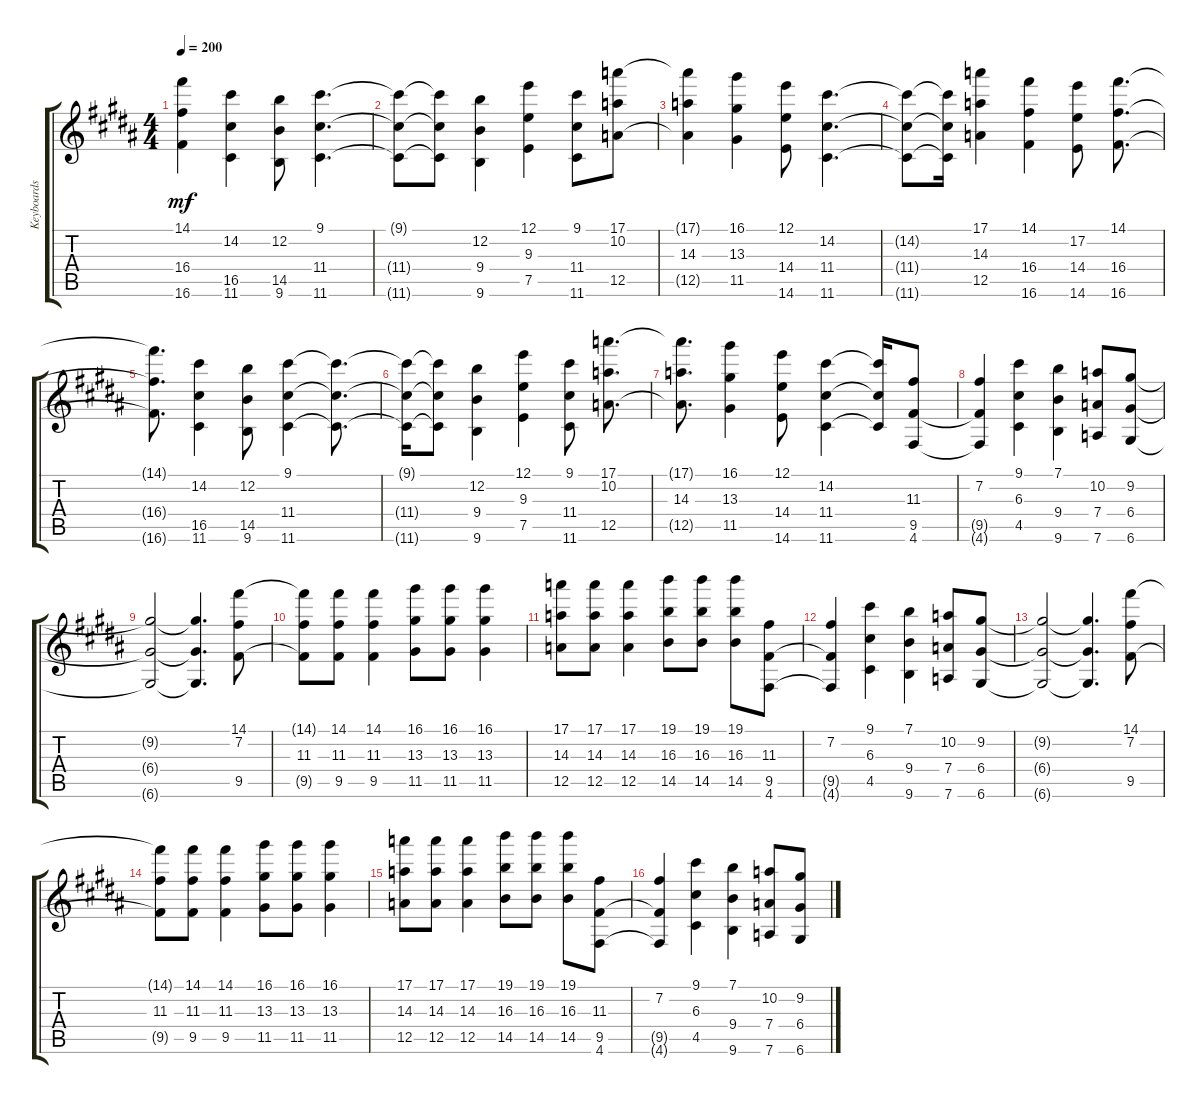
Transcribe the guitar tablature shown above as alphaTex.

\track ("Keyboards" "Keyboards") {instrument electricguitarclean}
\staff {score tabs}
\tuning (E4 B3 G3 D3 A2 D2) {hide}
\ts (4 4)
\tempo 200
\clef g2
\ks b
(14.1{t} 16.4{t} 16.6{t}).4{dy mf} (14.2 16.5 11.6).4 (12.2 14.5 9.6).8 (9.1 11.4 11.6).4{d} |
(9.1{t} 11.4{t} 11.6{t}).8 (9.1{t} 11.4{t} 11.6{t}).8 (12.2 9.4 9.6).4 (12.1 9.3 7.5).4 (9.1 11.4 11.6).8 (17.1 10.2 12.5).8 |
(17.1{t} 14.3 12.5{t}).4 (16.1 13.3 11.5).4 (12.1 14.4 14.6).8 (14.2 11.4 11.6).4{d} |
(14.2{t} 11.4{t} 11.6{t}).8 (14.2{t} 11.4{t} 11.6{t}).16 (17.1 14.3 12.5).4 (14.1 16.4 16.6).4 (17.2 14.4 14.6).8 (14.1 16.4 16.6).8{d} |
(14.1{t} 16.4{t} 16.6{t}).8{d} (14.2 16.5 11.6).4 (12.2 14.5 9.6).8 (9.1 11.4 11.6).4 (9.1{t} 11.4{t} 11.6{t}).8{d} |
(9.1{t} 11.4{t} 11.6{t}).16 (9.1{t} 11.4{t} 11.6{t}).8 (12.2 9.4 9.6).4 (12.1 9.3 7.5).4 (9.1 11.4 11.6).8 (17.1 10.2 12.5).8{d} |
(17.1{t} 14.3 12.5{t}).8{d} (16.1 13.3 11.5).4 (12.1 14.4 14.6).8 (14.2 11.4 11.6).4 (14.2{t} 11.4{t} 11.6{t}).16 (11.3 9.5 4.6).8 |
(7.2 9.5{t} 4.6{t}).4 (9.1 6.3 4.5).4 (7.1 9.4 9.6).4 (10.2 7.4 7.6).8 (9.2 6.4 6.6).8 |
(9.2{t} 6.4{t} 6.6{t}).2 (9.2{t} 6.4{t} 6.6{t}).4{d} (14.1 7.2 9.5).8 |
(14.1{t} 11.3 9.5{t}).8 (14.1 11.3 9.5).8 (14.1 11.3 9.5).4 (16.1 13.3 11.5).8 (16.1 13.3 11.5).8 (16.1 13.3 11.5).4 |
(17.1 14.3 12.5).8 (17.1 14.3 12.5).8 (17.1 14.3 12.5).4 (19.1 16.3 14.5).8 (19.1 16.3 14.5).8 (19.1 16.3 14.5).8 (11.3 9.5 4.6).8 |
(7.2 9.5{t} 4.6{t}).4 (9.1 6.3 4.5).4 (7.1 9.4 9.6).4 (10.2 7.4 7.6).8 (9.2 6.4 6.6).8 |
(9.2{t} 6.4{t} 6.6{t}).2 (9.2{t} 6.4{t} 6.6{t}).4{d} (14.1 7.2 9.5).8 |
(14.1{t} 11.3 9.5{t}).8 (14.1 11.3 9.5).8 (14.1 11.3 9.5).4 (16.1 13.3 11.5).8 (16.1 13.3 11.5).8 (16.1 13.3 11.5).4 |
(17.1 14.3 12.5).8 (17.1 14.3 12.5).8 (17.1 14.3 12.5).4 (19.1 16.3 14.5).8 (19.1 16.3 14.5).8 (19.1 16.3 14.5).8 (11.3 9.5 4.6).8 |
(7.2 9.5{t} 4.6{t}).4 (9.1 6.3 4.5).4 (7.1 9.4 9.6).4 (10.2 7.4 7.6).8 (9.2 6.4 6.6).8
